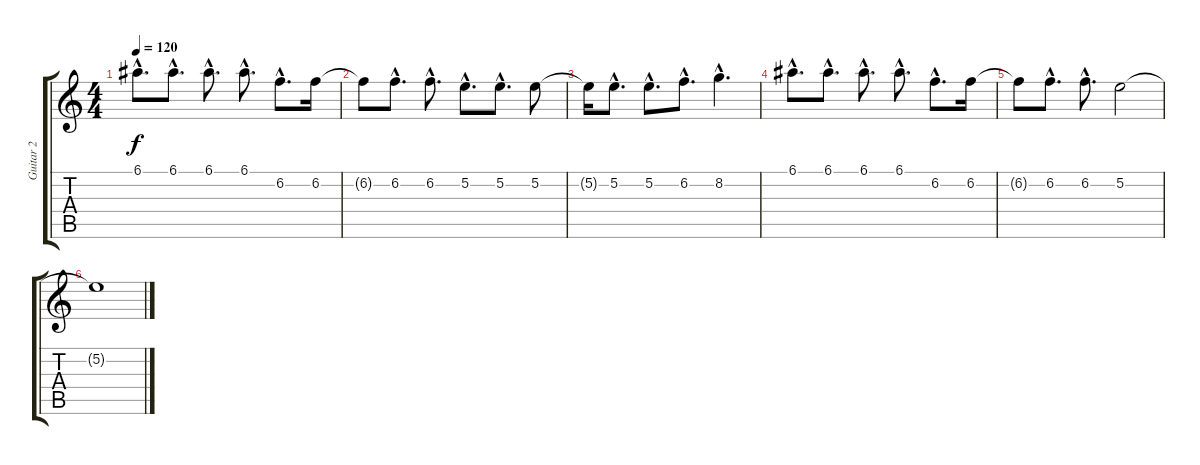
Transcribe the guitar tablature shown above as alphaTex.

\track ("Guitar 2" "Guitar 2") {instrument distortionguitar}
\staff {score tabs}
\tuning (E4 B3 G3 D3 A2 E2) {hide}
\ts (4 4)
\tempo 120
\clef g2
\ks c
6.1{hac}.8{d dy f} 6.1{hac}.8{d} 6.1{hac}.8{d} 6.1{hac}.8{d} 6.2{hac}.8{d} 6.2.16 |
6.2{t}.8 6.2{hac}.8{d} 6.2{hac}.8{d} 5.2{hac}.8{d} 5.2{hac}.8{d} 5.2.8 |
5.2{t}.16 5.2{hac}.8{d} 5.2{hac}.8{d} 6.2{hac}.8{d} 8.2{hac}.4{d} |
6.1{hac}.8{d} 6.1{hac}.8{d} 6.1{hac}.8{d} 6.1{hac}.8{d} 6.2{hac}.8{d} 6.2.16 |
6.2{t}.8 6.2{hac}.8{d} 6.2{hac}.8{d} 5.2.2 |
5.2{t}.1
